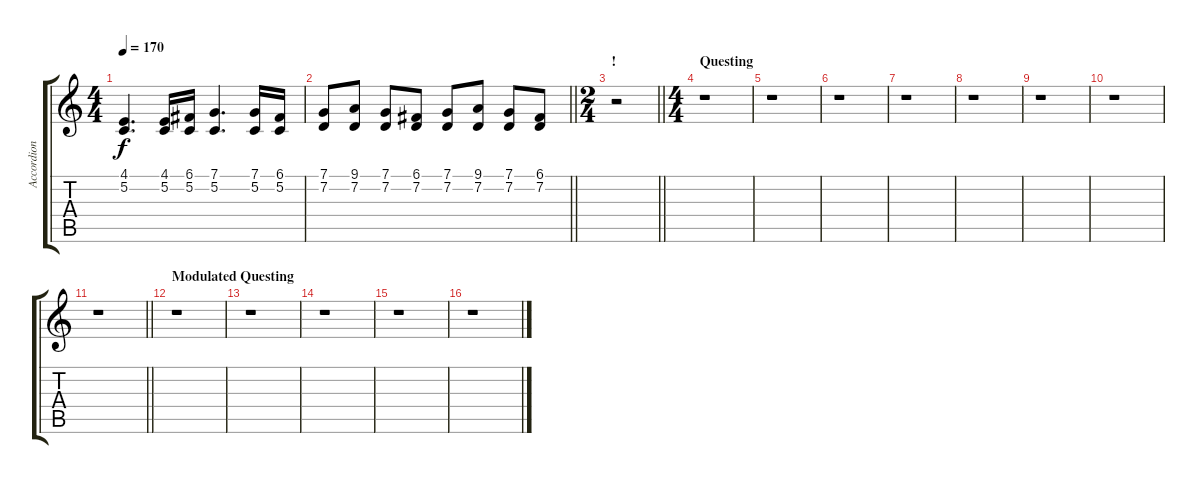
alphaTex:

\track ("Accordion" "Accordion") {instrument accordion}
\staff {score tabs}
\tuning (C4 G3 Eb3 Bb2 F2 C2) {hide}
\ts (4 4)
\tempo 170
\clef g2
\ks c
(4.1 5.2).4{d dy f} (4.1 5.2).16 (6.1 5.2).16 (7.1 5.2).4{d} (7.1 5.2).16 (6.1 5.2).16 |
\barLineRight lightlight
(7.1 7.2).8 (9.1 7.2).8 (7.1 7.2).8 (6.1 7.2).8 (7.1 7.2).8 (9.1 7.2).8 (7.1 7.2).8 (6.1 7.2).8 |
\ts (2 4)
\section ("" "!")
\barLineRight lightlight
r.2 |
\ts (4 4)
\section ("" "Questing")
r.1 |
r.1 |
r.1 |
r.1 |
r.1 |
r.1 |
r.1 |
\barLineRight lightlight
r.1 |
\section ("" "Modulated Questing")
r.1 |
r.1 |
r.1 |
r.1 |
r.1
